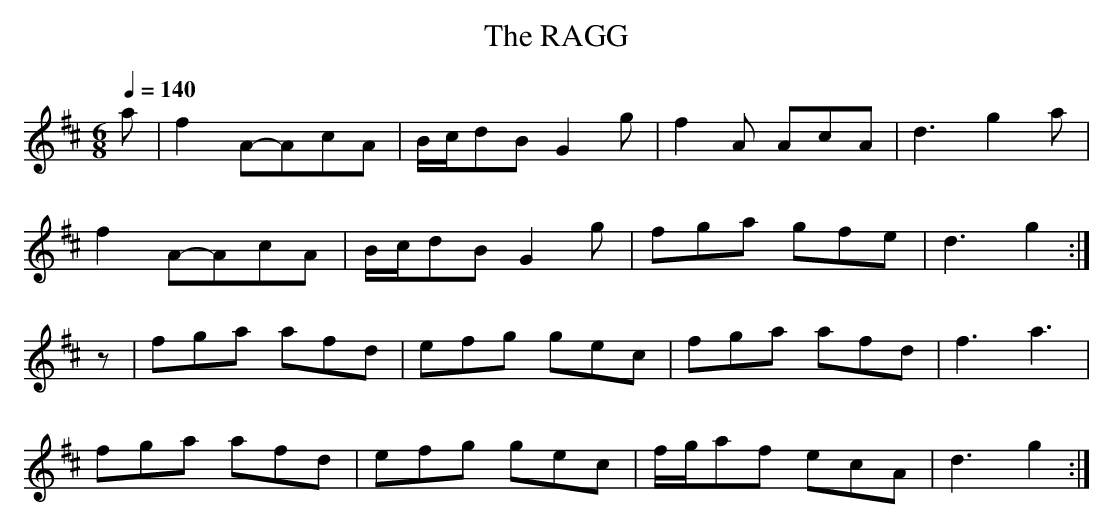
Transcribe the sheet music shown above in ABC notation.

X:1
T:RAGG, The
L:1/8
Q:1/4=140
M:6/8
K:D
a|f2A-AcA|B/c/dB G2g|f2A AcA|d3 g2a|
f2A-AcA|B/c/dB G2g|fga gfe|d3 g2 :|
z|fga afd|efg gec|fga afd|f3 a3|
fga afd|efg gec|f/g/af ecA|d3 g2 :|
